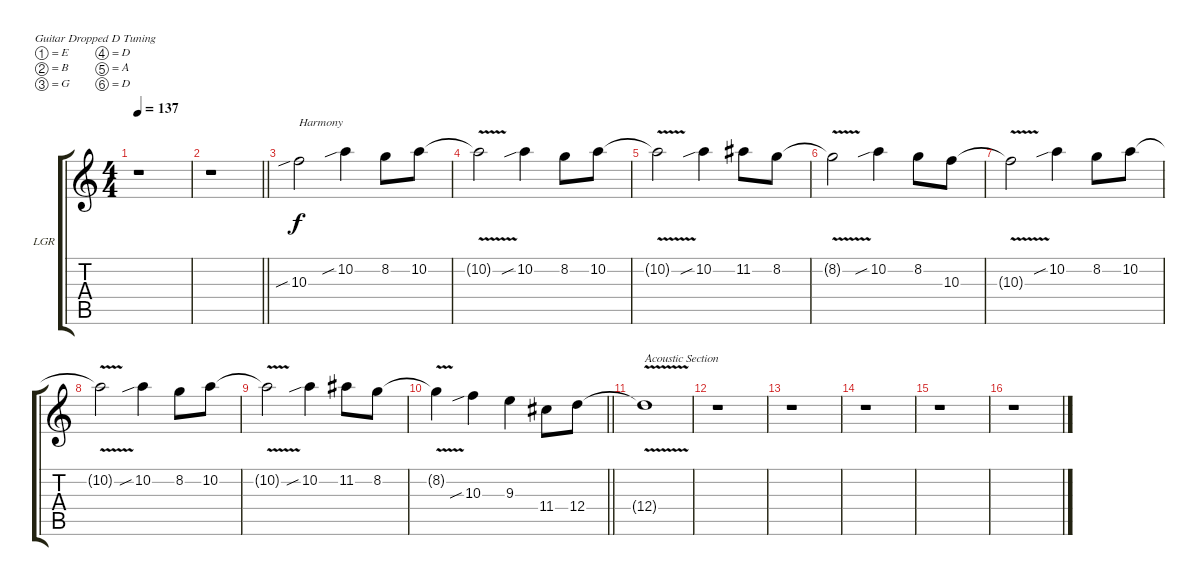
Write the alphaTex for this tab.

\defaultSystemsLayout 4
\bracketExtendMode groupsimilarinstruments
\firstSystemTrackNameOrientation horizontal
\otherSystemsTrackNameOrientation horizontal
\track ("Lead Guitar(Right)" "LGR") {instrument distortionguitar}
\staff {score tabs}
\tuning (E4 B3 G3 D3 A2 D2)
\ts (4 4)
\tempo 137
\clef g2
\scale
0.333333
\ks c
r.1{dy mf} |
\scale
0.333333
\barLineRight lightlight
r.1 |
\scale
0.333333 10.3{sib}.2{txt "Harmony" dy f} 10.2{sib}.4 8.2.8 10.2.8 |
\scale
0.333333 10.2{v t}.2 10.2{sib}.4 8.2.8 10.2.8 |
\scale
0.333333 10.2{v t}.2 10.2{sib}.4 11.2.8 8.2.8 |
\scale
0.333333 8.2{v t}.2 10.2{sib}.4 8.2.8 10.3.8 |
\scale
0.333333 10.3{v t}.2 10.2{sib}.4 8.2.8 10.2.8 |
\scale
0.333333 10.2{v t}.2 10.2{sib}.4 8.2.8 10.2.8 |
\scale
0.333333 10.2{v t}.2 10.2{sib}.4 11.2.8 8.2.8 |
\scale
0.333333
\barLineRight lightlight
8.2{v t}.4 10.3{sib}.4 9.3.4 11.4.8 12.4.8 |
\scale
0.333333 12.4{v t}.1{txt "Acoustic Section"} |
\scale
0.333333 r.1 |
\scale
0.333333 r.1 |
\scale
0.333333 r.1 |
\scale
0.333333 r.1 |
\scale
0.333333 r.1
